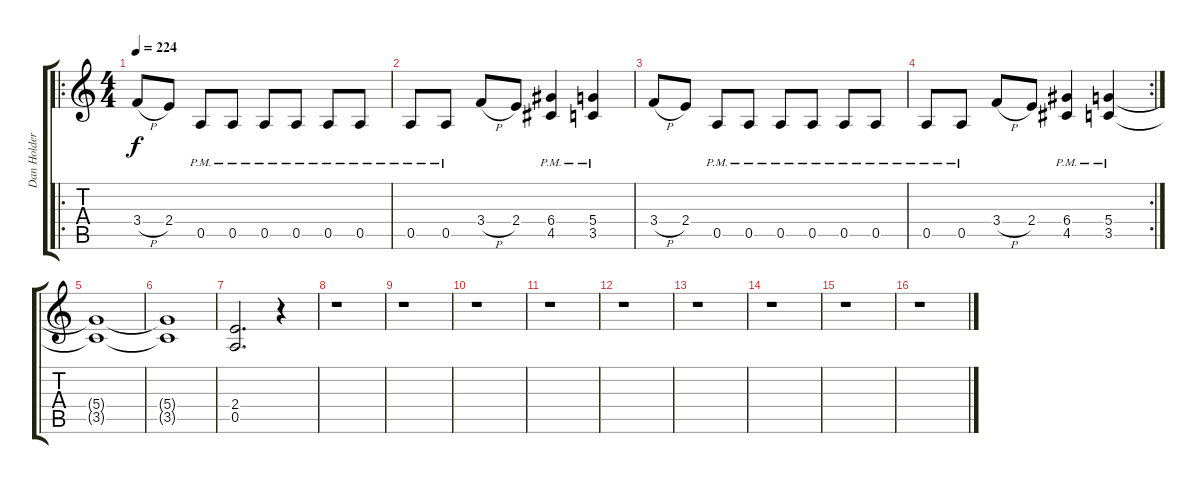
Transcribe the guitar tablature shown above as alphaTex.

\track ("Dan Holder" "Dan Holder") {instrument overdrivenguitar}
\staff {score tabs}
\tuning (E4 B3 G3 D3 A2 E2) {hide}
\ro
\ts (4 4)
\tempo 224
\clef g2
\ks c
3.4{h}.8{dy f} 2.4.8 0.5{pm}.8 0.5{pm}.8 0.5{pm}.8 0.5{pm}.8 0.5{pm}.8 0.5{pm}.8 |
0.5{pm}.8 0.5{pm}.8 3.4{h}.8 2.4.8 (6.4{pm} 4.5{pm}).4 (5.4{pm} 3.5{pm}).4 |
3.4{h}.8 2.4.8 0.5{pm}.8 0.5{pm}.8 0.5{pm}.8 0.5{pm}.8 0.5{pm}.8 0.5{pm}.8 |
\rc 2
0.5{pm}.8 0.5{pm}.8 3.4{h}.8 2.4.8 (6.4{pm} 4.5{pm}).4 (5.4{pm} 3.5{pm}).4 |
(5.4{t} 3.5{t}).1 |
(5.4{t} 3.5{t}).1 |
(2.4 0.5).2{d} r.4 |
r.1 |
r.1 |
r.1 |
r.1 |
r.1 |
r.1 |
r.1 |
r.1 |
r.1
